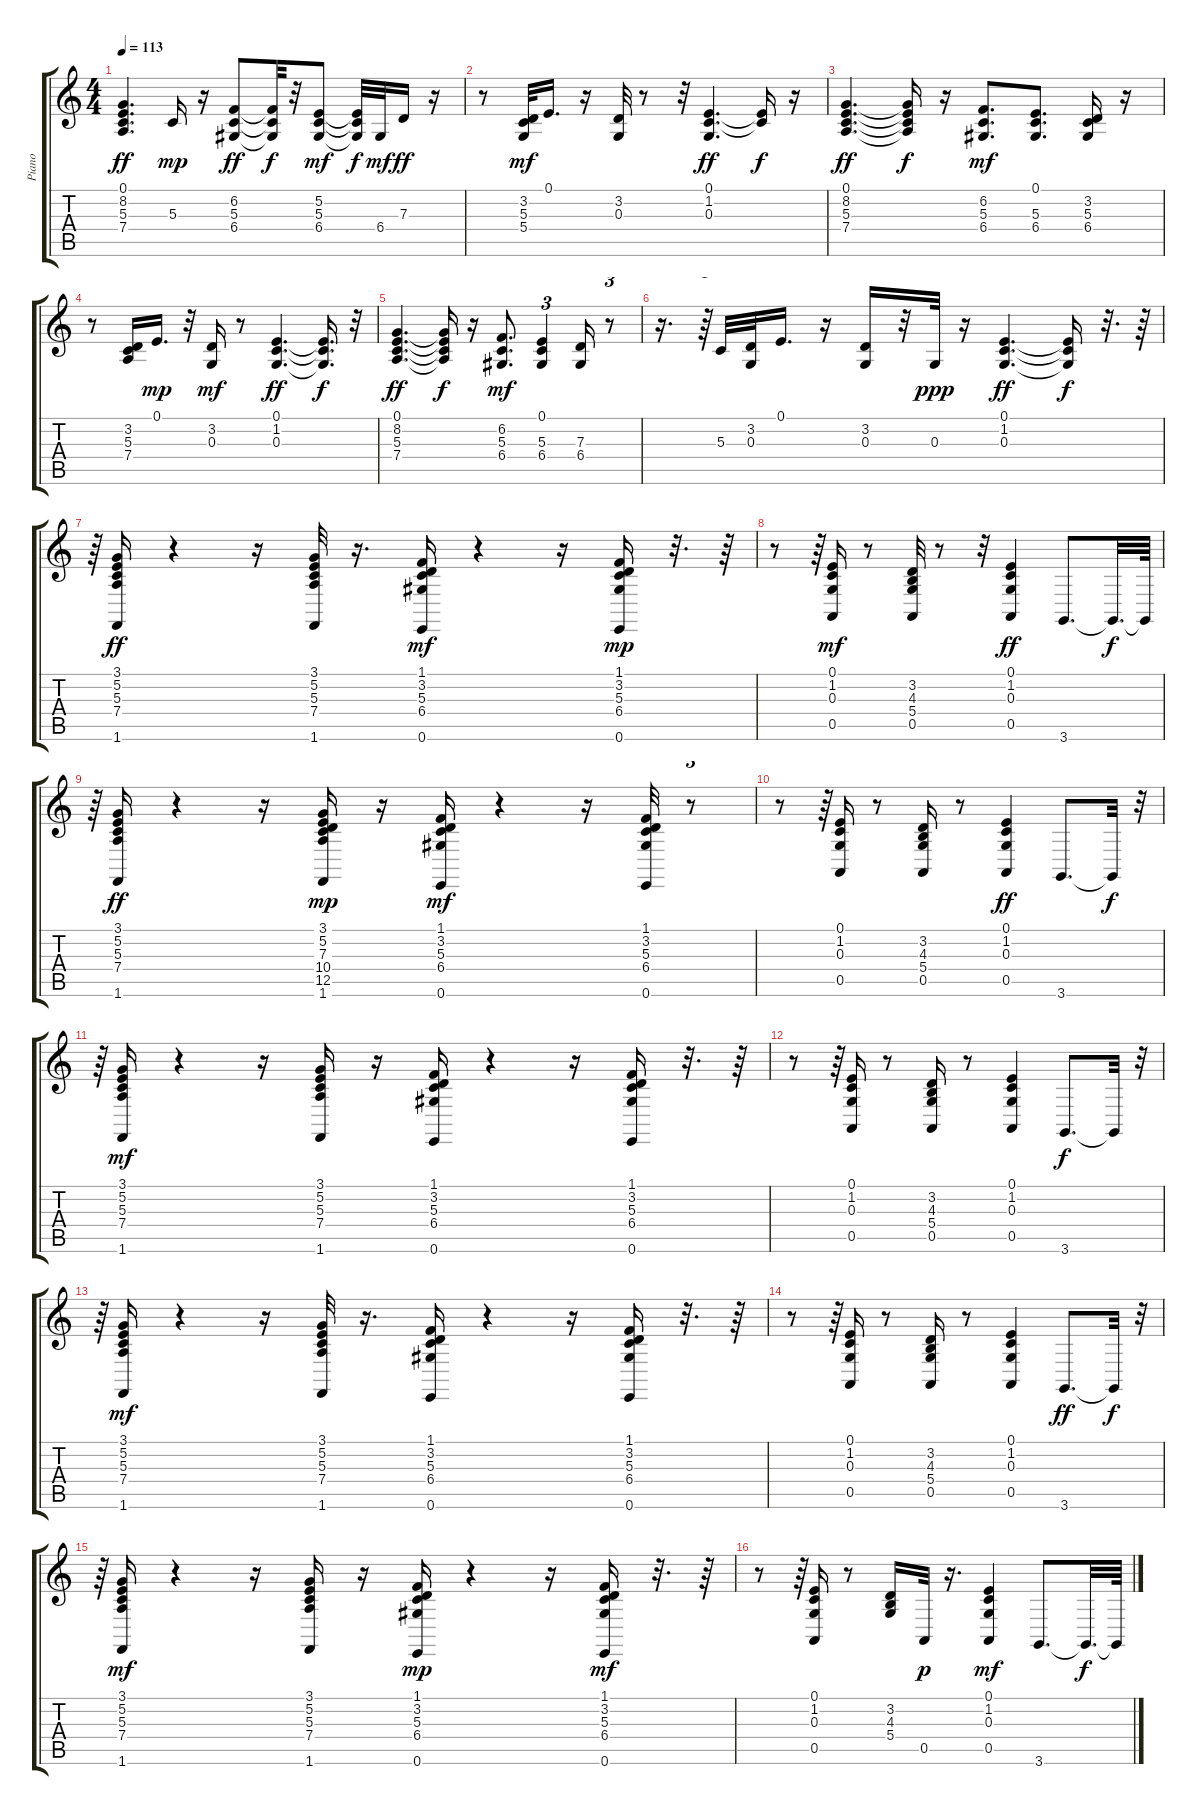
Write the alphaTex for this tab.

\track ("Piano" "Piano") {instrument honkytonkpiano}
\staff {score tabs}
\tuning (E4 B3 G3 D3 A2 E2) {hide}
\ts (4 4)
\tempo 113
\clef g2
\ks c
(0.1 8.2 5.3 7.4).4{d dy ff} 5.3.16{dy mp} r.16 (6.2 5.3 6.4).8{dy ff} (6.2{t} 5.3{t} 6.4{t}).32{dy f} r.32 (5.2 5.3 6.4).8{dy mf} (5.2{t} 5.3{t} 6.4{t}).32{dy f} 6.4.32{dy mf} 7.3.16{dy ff} r.16 |
r.8 (3.2 5.3 5.4).32{dy mf} 0.1.16{d} r.16 (3.2 0.3).32 r.8 r.32 (0.1 1.2 0.3).4{d dy ff} (0.1{t} 1.2{t}).16{dy f} r.16 |
(0.1 8.2 5.3 7.4).4{d dy ff} (0.1{t} 8.2{t} 5.3{t} 7.4{t}).16{dy f} r.16 (6.2 5.3 6.4).8{d dy mf} (0.1 5.3 6.4).8{d} (3.2 5.3 6.4).16 r.16 |
r.8 (3.2 5.3 7.4).16 0.1.16{d dy mp} r.32 (3.2 0.3).16{dy mf} r.8 (0.1 1.2 0.3).4{d dy ff} (0.1{t} 1.2{t} 0.3{t}).16{d dy f} r.32 |
(0.1 8.2 5.3 7.4).4{d dy ff} (0.1{t} 8.2{t} 5.3{t} 7.4{t}).16{dy f} r.16 (6.2 5.3 6.4).8{d dy mf} (0.1 5.3 6.4).4{tu (3 2)} (7.3 6.4).16 r.8{tu (3 2)} |
r.16{d} r.64{tu (3 2)} 5.3.32 (3.2 0.3).32 0.1.16{d} r.16 (3.2 0.3).16 r.32 0.3.32{dy ppp} r.16 (0.1 1.2 0.3).4{d dy ff} (0.1{t} 1.2{t} 0.3{t}).16{dy f} r.32{d} r.64 |
r.64{tu (3 2)} (3.1 5.2 5.3 7.4 1.6).16{dy ff} r.4 r.16 (3.1 5.2 5.3 7.4 1.6).32 r.16{d} (1.1 3.2 5.3 6.4 0.6).16{dy mf} r.4 r.16 (1.1 3.2 5.3 6.4 0.6).16{dy mp} r.32{d} r.64 |
r.8 r.64{tu (3 2)} (0.1 1.2 0.3 0.5).16{dy mf} r.8 (3.2 4.3 5.4 0.5).32 r.8 r.32 (0.1 1.2 0.3 0.5).4{dy ff} 3.6.8{d} 3.6{t}.32{d dy f} 3.6{t}.64 |
r.64{tu (3 2)} (3.1 5.2 5.3 7.4 1.6).16{dy ff} r.4 r.16 (3.1 5.2 7.3 10.4 12.5 1.6).16{dy mp} r.16 (1.1 3.2 5.3 6.4 0.6).16{dy mf} r.4 r.16 (1.1 3.2 5.3 6.4 0.6).32 r.8{tu (3 2)} |
r.8 r.64{tu (3 2)} (0.1 1.2 0.3 0.5).16 r.8 (3.2 4.3 5.4 0.5).16 r.8 (0.1 1.2 0.3 0.5).4{dy ff} 3.6.8{d} 3.6{t}.32{dy f} r.32{tu (3 2)} |
r.64{tu (3 2)} (3.1 5.2 5.3 7.4 1.6).16{dy mf} r.4 r.16 (3.1 5.2 5.3 7.4 1.6).16 r.16 (1.1 3.2 5.3 6.4 0.6).16 r.4 r.16 (1.1 3.2 5.3 6.4 0.6).16 r.32{d} r.64 |
r.8 r.64{tu (3 2)} (0.1 1.2 0.3 0.5).16 r.8 (3.2 4.3 5.4 0.5).16 r.8 (0.1 1.2 0.3 0.5).4 3.6.8{d dy f} 3.6{t}.32 r.32{tu (3 2)} |
r.64{tu (3 2)} (3.1 5.2 5.3 7.4 1.6).16{dy mf} r.4 r.16 (3.1 5.2 5.3 7.4 1.6).32 r.16{d} (1.1 3.2 5.3 6.4 0.6).16 r.4 r.16 (1.1 3.2 5.3 6.4 0.6).16 r.32{d} r.64 |
r.8 r.64{tu (3 2)} (0.1 1.2 0.3 0.5).16 r.8 (3.2 4.3 5.4 0.5).16 r.8 (0.1 1.2 0.3 0.5).4 3.6.8{d dy ff} 3.6{t}.32{dy f} r.32{tu (3 2)} |
r.64{tu (3 2)} (3.1 5.2 5.3 7.4 1.6).16{dy mf} r.4 r.16 (3.1 5.2 5.3 7.4 1.6).16 r.16 (1.1 3.2 5.3 6.4 0.6).16{dy mp} r.4 r.16 (1.1 3.2 5.3 6.4 0.6).16{dy mf} r.32{d} r.64 |
r.8 r.64{tu (3 2)} (0.1 1.2 0.3 0.5).16 r.8 (3.2 4.3 5.4).16 0.5.32{dy p} r.16{d} (0.1 1.2 0.3 0.5).4{dy mf} 3.6.8{d} 3.6{t}.32{d dy f} 3.6{t}.64
